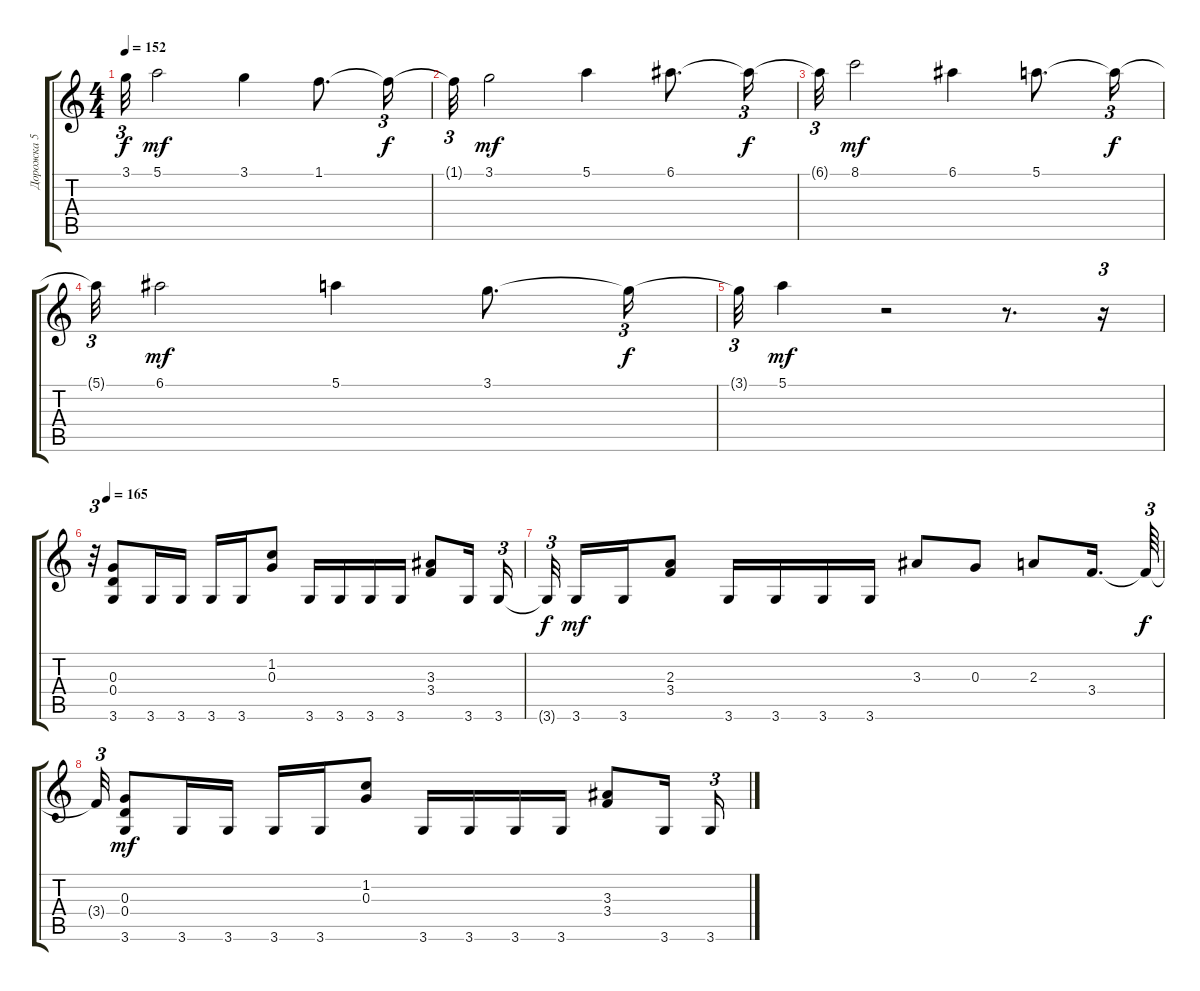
\track ("Дорожка 5" "Дорожка 5") {instrument distortionguitar}
\staff {score tabs}
\tuning (E4 B3 G3 D3 A2 E2) {hide}
\ts (4 4)
\tempo 152
\clef g2
\ks c
3.1{t}.32{tu (3 2) dy f} 5.1.2{dy mf} 3.1.4 1.1.8{d} 1.1{t}.16{tu (3 2) dy f} |
1.1{t}.32{tu (3 2)} 3.1.2{dy mf} 5.1.4 6.1.8{d} 6.1{t}.16{tu (3 2) dy f} |
6.1{t}.32{tu (3 2)} 8.1.2{dy mf} 6.1.4 5.1.8{d} 5.1{t}.16{tu (3 2) dy f} |
5.1{t}.32{tu (3 2)} 6.1.2{dy mf} 5.1.4 3.1.8{d} 3.1{t}.16{tu (3 2) dy f} |
3.1{t}.32{tu (3 2)} 5.1.4{dy mf} r.2 r.8{d} r.16{tu (3 2)} |
\tempo (165 0.03125)
r.32{tu (3 2)} (0.3 0.4 3.6).8 3.6.16 3.6.16 3.6.16 3.6.16 (1.2 0.3).8 3.6.16 3.6.16 3.6.16 3.6.16 (3.3 3.4).8 3.6.16 3.6.16{tu (3 2)} |
3.6{t}.32{tu (3 2) dy f beam splitsecondary} 3.6.16{dy mf} 3.6.16 (2.3 3.4).8 3.6.16 3.6.16 3.6.16 3.6.16 3.3.8 0.3.8 2.3.8 3.4.16{d} 3.4{t}.64{tu (3 2) dy f} |
3.4{t}.32{tu (3 2)} (0.3 0.4 3.6).8{dy mf} 3.6.16 3.6.16 3.6.16 3.6.16 (1.2 0.3).8 3.6.16 3.6.16 3.6.16 3.6.16 (3.3 3.4).8 3.6.16 3.6.16{tu (3 2)}
